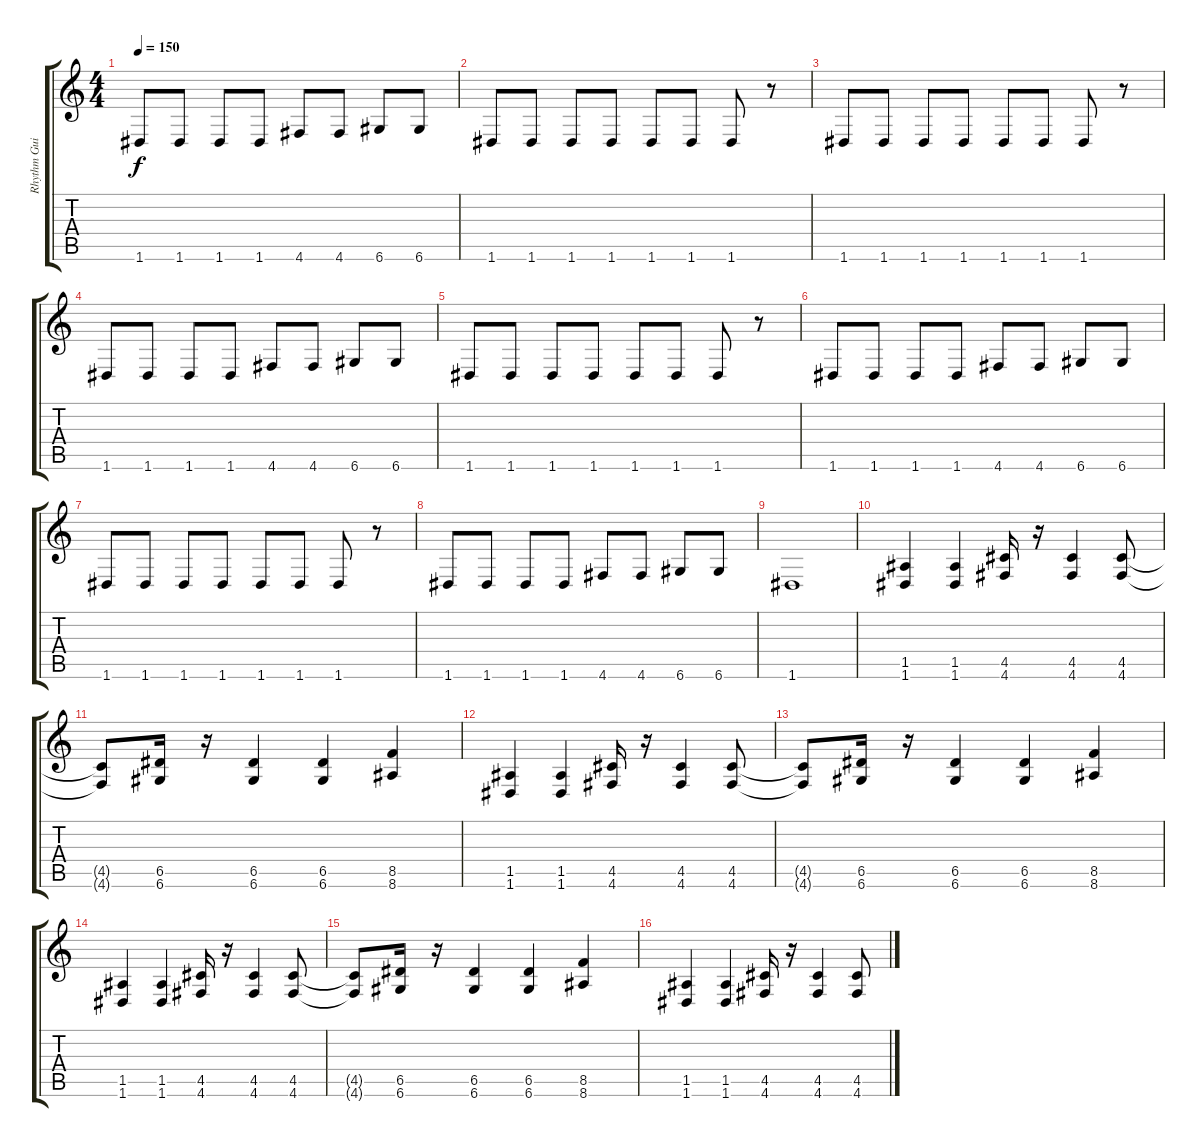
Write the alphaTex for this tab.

\track ("Rhythm Guitar" "Rhythm Gui") {instrument distortionguitar}
\staff {score tabs}
\tuning (E4 B3 G3 D3 A2 D2) {hide}
\ts (4 4)
\tempo 150
\clef g2
\ks c
1.6.8{dy f} 1.6.8 1.6.8 1.6.8 4.6.8 4.6.8 6.6.8 6.6.8 |
1.6.8 1.6.8 1.6.8 1.6.8 1.6.8 1.6.8 1.6.8 r.8 |
1.6.8 1.6.8 1.6.8 1.6.8 1.6.8 1.6.8 1.6.8 r.8 |
1.6.8 1.6.8 1.6.8 1.6.8 4.6.8 4.6.8 6.6.8 6.6.8 |
1.6.8 1.6.8 1.6.8 1.6.8 1.6.8 1.6.8 1.6.8 r.8 |
1.6.8 1.6.8 1.6.8 1.6.8 4.6.8 4.6.8 6.6.8 6.6.8 |
1.6.8 1.6.8 1.6.8 1.6.8 1.6.8 1.6.8 1.6.8 r.8 |
1.6.8 1.6.8 1.6.8 1.6.8 4.6.8 4.6.8 6.6.8 6.6.8 |
1.6.1 |
(1.5 1.6).4 (1.5 1.6).4 (4.5 4.6).16 r.16 (4.5 4.6).4 (4.5 4.6).8 |
(4.5{t} 4.6{t}).8 (6.5 6.6).16 r.16 (6.5 6.6).4 (6.5 6.6).4 (8.5 8.6).4 |
(1.5 1.6).4 (1.5 1.6).4 (4.5 4.6).16 r.16 (4.5 4.6).4 (4.5 4.6).8 |
(4.5{t} 4.6{t}).8 (6.5 6.6).16 r.16 (6.5 6.6).4 (6.5 6.6).4 (8.5 8.6).4 |
(1.5 1.6).4 (1.5 1.6).4 (4.5 4.6).16 r.16 (4.5 4.6).4 (4.5 4.6).8 |
(4.5{t} 4.6{t}).8 (6.5 6.6).16 r.16 (6.5 6.6).4 (6.5 6.6).4 (8.5 8.6).4 |
(1.5 1.6).4 (1.5 1.6).4 (4.5 4.6).16 r.16 (4.5 4.6).4 (4.5 4.6).8
